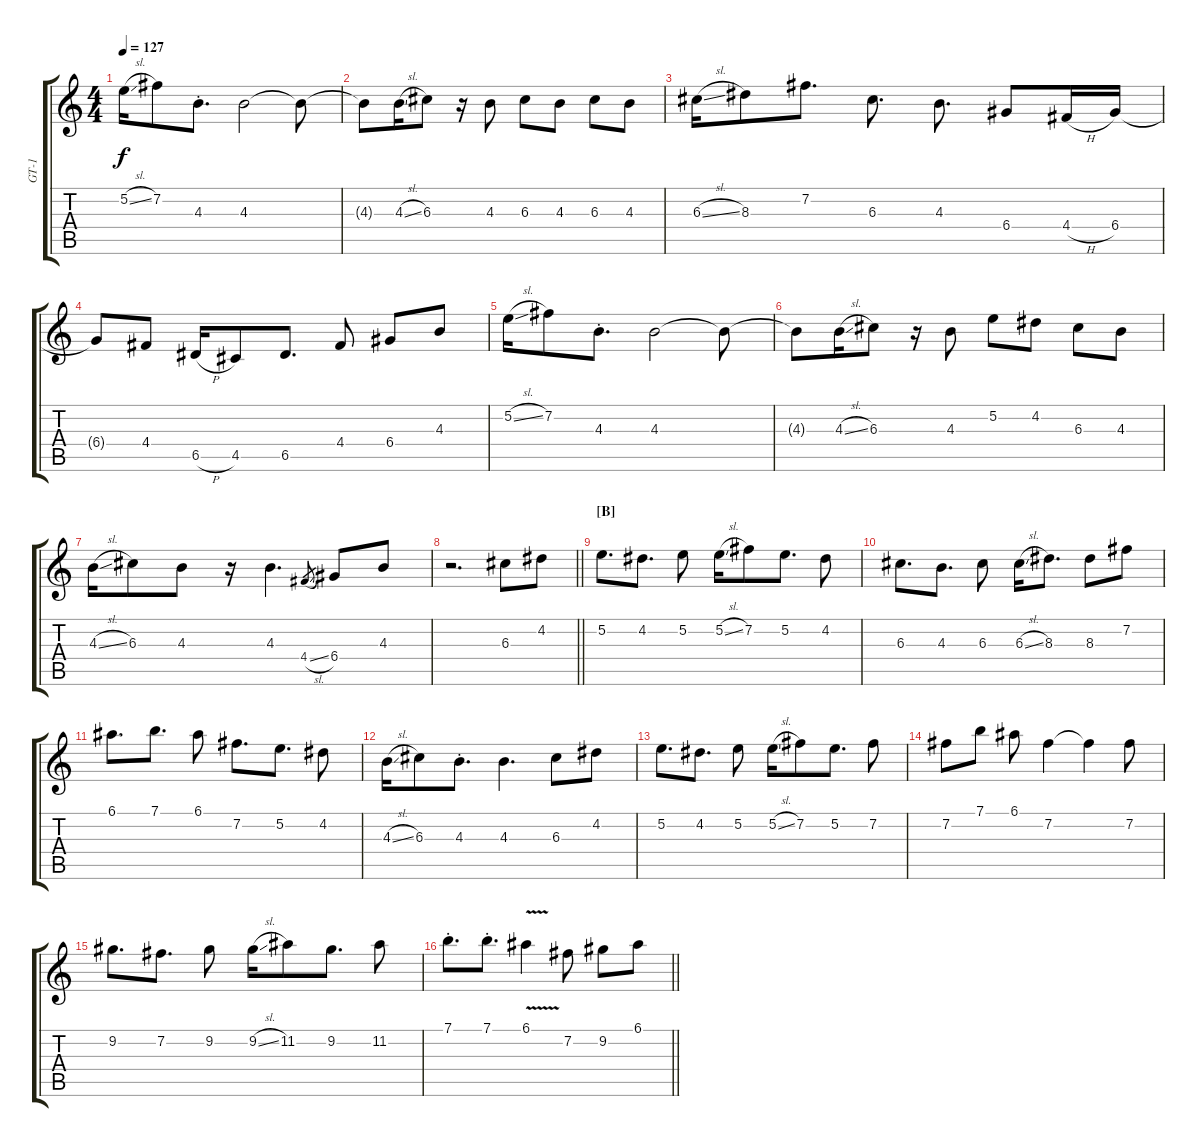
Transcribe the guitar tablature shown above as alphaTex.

\track ("GT-1" "GT-1") {instrument acousticguitarsteel}
\staff {score tabs}
\tuning (E4 B3 G3 D3 A2 E2) {hide}
\ts (4 4)
\tempo 127
\clef g2
\ks c
5.2{sl}.16{dy f} 7.2.8 4.3{st}.8{d} 4.3.2 4.3{t}.8 |
4.3{t}.8 4.3{sl}.16 6.3.8 r.16 4.3.8 6.3.8 4.3.8 6.3.8 4.3.8 |
6.3{sl}.16 8.3.8 7.2.8{d} 6.3.8{d} 4.3.8{d} 6.4.8 4.4{h}.16 6.4.16 |
6.4{t}.8 4.4.8 6.5{h}.16 4.5.8 6.5.8{d} 4.4.8 6.4.8 4.3.8 |
5.2{sl}.16 7.2.8 4.3{st}.8{d} 4.3.2 4.3{t}.8 |
4.3{t}.8 4.3{sl}.16 6.3.8 r.16 4.3.8 5.2.8 4.2.8 6.3.8 4.3.8 |
4.3{sl}.16 6.3.8 4.3.8 r.16 4.3.4{d} 4.4{sl}.8{gr} 6.4.8 4.3.8 |
\barLineRight lightlight
r.2{d} 6.3.8 4.2.8 |
\section ("" "[B]")
5.2.8{d} 4.2.8{d} 5.2.8 5.2{sl}.16 7.2.8 5.2.8{d} 4.2.8 |
6.3.8{d} 4.3.8{d} 6.3.8 6.3{sl}.16 8.3.8{d} 8.3.8 7.2.8 |
6.1.8{d} 7.1.8{d} 6.1.8 7.2.8{d} 5.2.8{d} 4.2.8 |
4.3{sl}.16 6.3.8 4.3{st}.8{d} 4.3.4{d} 6.3.8 4.2.8 |
5.2.8{d} 4.2.8{d} 5.2.8 5.2{sl}.16 7.2.8 5.2.8{d} 7.2.8 |
7.2.8 7.1.8 6.1.8 7.2.4 7.2{t}.4 7.2.8 |
9.2.8{d} 7.2.8{d} 9.2.8 9.2{sl}.16 11.2.8 9.2.8{d} 11.2.8 |
\barLineRight lightlight
7.1{st}.8{d} 7.1{st}.8{d} 6.1{v}.4 7.2.8 9.2.8 6.1.8
